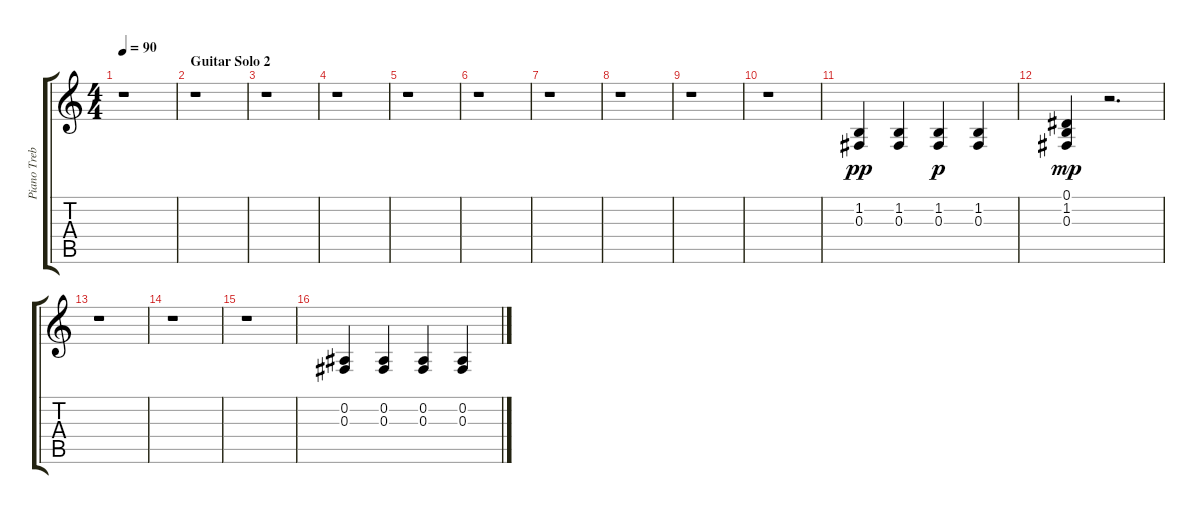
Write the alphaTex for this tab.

\track ("Piano Treble (Dizzy)" "Piano Treb") {instrument brightacousticpiano}
\staff {score tabs}
\tuning (Eb4 Bb3 Gb3 Db3 Ab2 Eb2) {hide}
\ts (4 4)
\tempo 90
\clef g2
\ks c
r.1{dy mp} |
\section ("" "Guitar Solo 2")
r.1 |
r.1 |
r.1 |
r.1 |
r.1 |
r.1 |
r.1 |
r.1 |
r.1 |
(1.2 0.3).4{dy pp} (1.2 0.3).4 (1.2 0.3).4{dy p} (1.2 0.3).4 |
(0.1 1.2 0.3).4{dy mp} r.2{d} |
r.1 |
r.1 |
r.1 |
(0.2 0.3).4 (0.2 0.3).4 (0.2 0.3).4 (0.2 0.3).4
